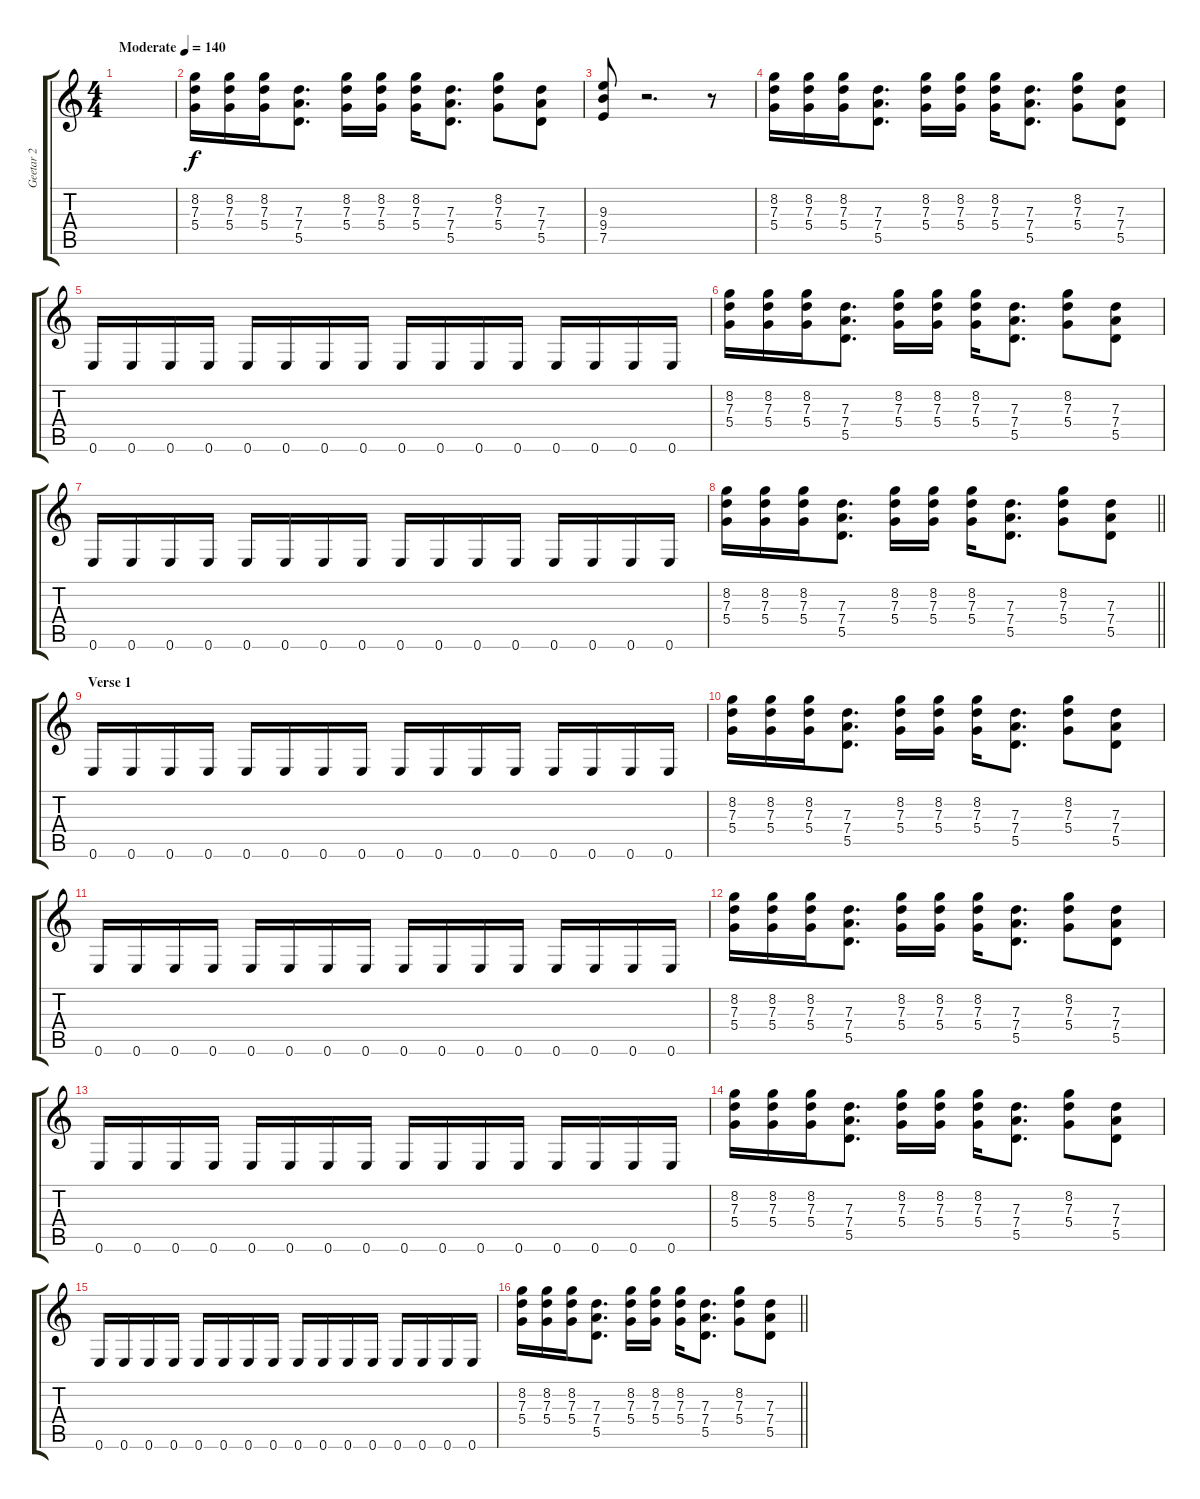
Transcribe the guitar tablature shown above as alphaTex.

\track ("Geetar 2" "Geetar 2") {instrument distortionguitar}
\staff {score tabs}
\tuning (E4 B3 G3 D3 A2 E2) {hide}
\ts (4 4)
\tempo (140 "Moderate")
\clef g2
\ks c
|
(8.2 7.3 5.4).16 (8.2 7.3 5.4).16 (8.2 7.3 5.4).16 (7.3 7.4 5.5).8{d} (8.2 7.3 5.4).16 (8.2 7.3 5.4).16 (8.2 7.3 5.4).16 (7.3 7.4 5.5).8{d} (8.2 7.3 5.4).8 (7.3 7.4 5.5).8 |
(9.3 9.4 7.5).8 r.2{d} r.8 |
(8.2 7.3 5.4).16 (8.2 7.3 5.4).16 (8.2 7.3 5.4).16 (7.3 7.4 5.5).8{d} (8.2 7.3 5.4).16 (8.2 7.3 5.4).16 (8.2 7.3 5.4).16 (7.3 7.4 5.5).8{d} (8.2 7.3 5.4).8 (7.3 7.4 5.5).8 |
0.6.16 0.6.16 0.6.16 0.6.16 0.6.16 0.6.16 0.6.16 0.6.16 0.6.16 0.6.16 0.6.16 0.6.16 0.6.16 0.6.16 0.6.16 0.6.16 |
(8.2 7.3 5.4).16 (8.2 7.3 5.4).16 (8.2 7.3 5.4).16 (7.3 7.4 5.5).8{d} (8.2 7.3 5.4).16 (8.2 7.3 5.4).16 (8.2 7.3 5.4).16 (7.3 7.4 5.5).8{d} (8.2 7.3 5.4).8 (7.3 7.4 5.5).8 |
0.6.16 0.6.16 0.6.16 0.6.16 0.6.16 0.6.16 0.6.16 0.6.16 0.6.16 0.6.16 0.6.16 0.6.16 0.6.16 0.6.16 0.6.16 0.6.16 |
\barLineRight lightlight
(8.2 7.3 5.4).16 (8.2 7.3 5.4).16 (8.2 7.3 5.4).16 (7.3 7.4 5.5).8{d} (8.2 7.3 5.4).16 (8.2 7.3 5.4).16 (8.2 7.3 5.4).16 (7.3 7.4 5.5).8{d} (8.2 7.3 5.4).8 (7.3 7.4 5.5).8 |
\section ("" "Verse 1")
0.6.16 0.6.16 0.6.16 0.6.16 0.6.16 0.6.16 0.6.16 0.6.16 0.6.16 0.6.16 0.6.16 0.6.16 0.6.16 0.6.16 0.6.16 0.6.16 |
(8.2 7.3 5.4).16 (8.2 7.3 5.4).16 (8.2 7.3 5.4).16 (7.3 7.4 5.5).8{d} (8.2 7.3 5.4).16 (8.2 7.3 5.4).16 (8.2 7.3 5.4).16 (7.3 7.4 5.5).8{d} (8.2 7.3 5.4).8 (7.3 7.4 5.5).8 |
0.6.16 0.6.16 0.6.16 0.6.16 0.6.16 0.6.16 0.6.16 0.6.16 0.6.16 0.6.16 0.6.16 0.6.16 0.6.16 0.6.16 0.6.16 0.6.16 |
(8.2 7.3 5.4).16 (8.2 7.3 5.4).16 (8.2 7.3 5.4).16 (7.3 7.4 5.5).8{d} (8.2 7.3 5.4).16 (8.2 7.3 5.4).16 (8.2 7.3 5.4).16 (7.3 7.4 5.5).8{d} (8.2 7.3 5.4).8 (7.3 7.4 5.5).8 |
0.6.16 0.6.16 0.6.16 0.6.16 0.6.16 0.6.16 0.6.16 0.6.16 0.6.16 0.6.16 0.6.16 0.6.16 0.6.16 0.6.16 0.6.16 0.6.16 |
(8.2 7.3 5.4).16 (8.2 7.3 5.4).16 (8.2 7.3 5.4).16 (7.3 7.4 5.5).8{d} (8.2 7.3 5.4).16 (8.2 7.3 5.4).16 (8.2 7.3 5.4).16 (7.3 7.4 5.5).8{d} (8.2 7.3 5.4).8 (7.3 7.4 5.5).8 |
0.6.16 0.6.16 0.6.16 0.6.16 0.6.16 0.6.16 0.6.16 0.6.16 0.6.16 0.6.16 0.6.16 0.6.16 0.6.16 0.6.16 0.6.16 0.6.16 |
\barLineRight lightlight
(8.2 7.3 5.4).16 (8.2 7.3 5.4).16 (8.2 7.3 5.4).16 (7.3 7.4 5.5).8{d} (8.2 7.3 5.4).16 (8.2 7.3 5.4).16 (8.2 7.3 5.4).16 (7.3 7.4 5.5).8{d} (8.2 7.3 5.4).8 (7.3 7.4 5.5).8
